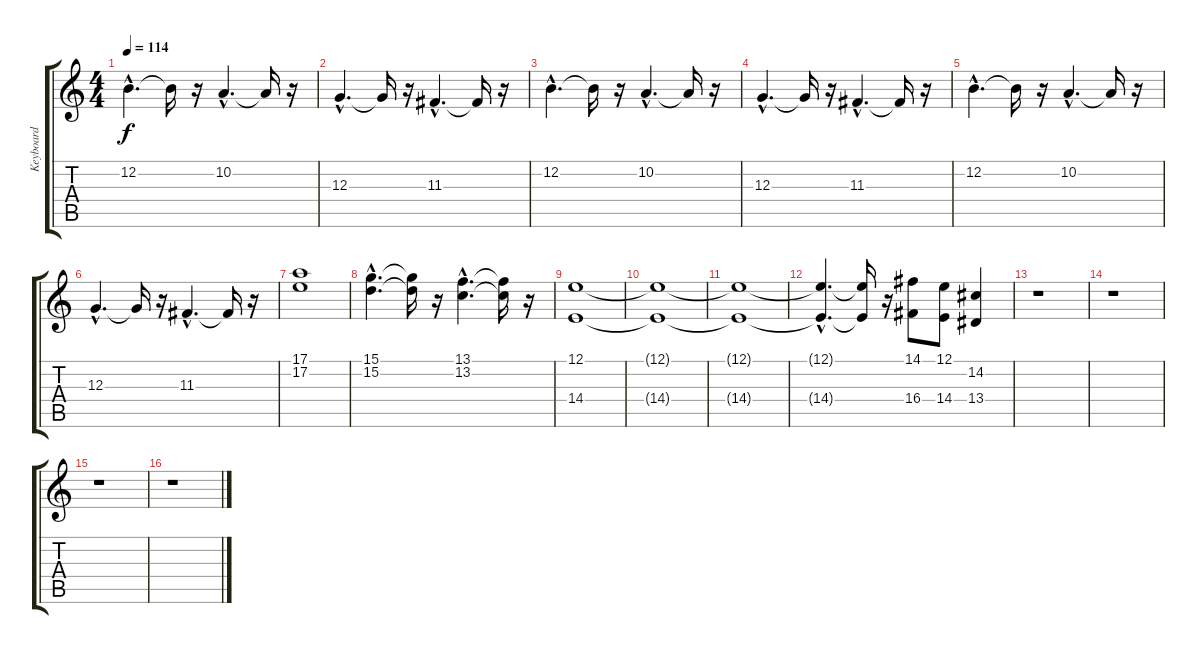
\track ("Keyboard" "Keyboard") {instrument choiraahs}
\staff {score tabs}
\tuning (E4 B3 G3 D3 A2 E2) {hide}
\ts (4 4)
\tempo 114
\clef g2
\ks c
12.2{hac}.4{d dy f} 12.2{t}.16 r.16 10.2{hac}.4{d} 10.2{t}.16 r.16 |
12.3{hac}.4{d} 12.3{t}.16 r.16 11.3{hac}.4{d} 11.3{t}.16 r.16 |
12.2{hac}.4{d} 12.2{t}.16 r.16 10.2{hac}.4{d} 10.2{t}.16 r.16 |
12.3{hac}.4{d} 12.3{t}.16 r.16 11.3{hac}.4{d} 11.3{t}.16 r.16 |
12.2{hac}.4{d} 12.2{t}.16 r.16 10.2{hac}.4{d} 10.2{t}.16 r.16 |
12.3{hac}.4{d} 12.3{t}.16 r.16 11.3{hac}.4{d} 11.3{t}.16 r.16 |
(17.1 17.2).1 |
(15.1{hac} 15.2{hac}).4{d} (15.1{t} 15.2{t}).16 r.16 (13.1{hac} 13.2{hac}).4{d} (13.1{t} 13.2{t}).16 r.16 |
(12.1 14.4).1 |
(12.1{t} 14.4{t}).1 |
(12.1{t} 14.4{t}).1 |
(12.1{hac t} 14.4{hac t}).4{d} (12.1{t} 14.4{t}).16 r.16 (14.1 16.4).8 (12.1 14.4).8 (14.2 13.4).4 |
r.1 |
r.1 |
r.1 |
r.1
